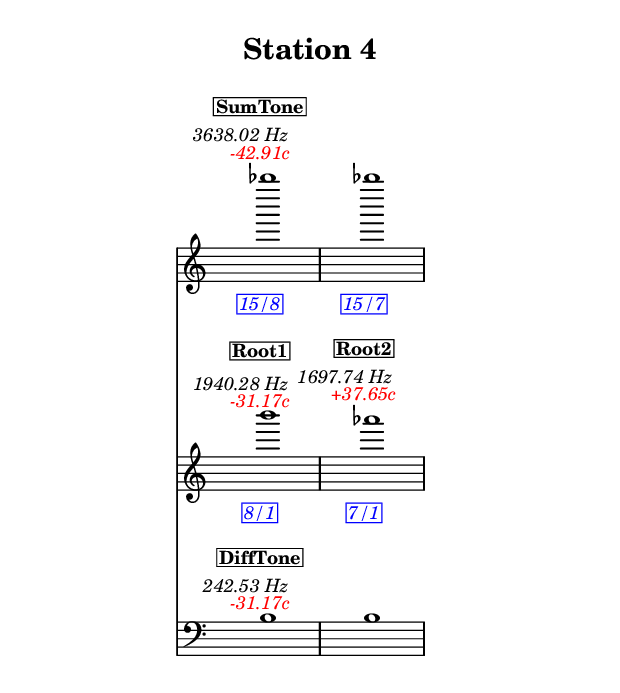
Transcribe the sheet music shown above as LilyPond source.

\version "2.20.0"
\language "english"

#(set-default-paper-size "a6" 'portrait)
#(set-global-staff-size 16)

\header {
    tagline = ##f
    title = \markup {
        \pad-around
            #3
            "Station 4"
        }
}

\layout {
    indent = #25
}

\paper {
    systems-per-page = 1
}

\score {
    \new Score
    <<
        \new Staff
        \with
        {
            \remove Time_signature_engraver
        }
        {
            \clef "treble"
            bf''''1
            - \tweak color #red
            ^ \markup {
                \halign
                    #0
                    \italic
                        {
                            -42.91c
                        }
                }
            ^ \markup {
                \halign
                    #1
                    \italic
                        {
                            3638.02
                            Hz
                        }
                }
            ^ \markup {
                \pad-around
                    #1
                    \box
                        \vcenter
                            \halign
                                #0
                                \bold
                                    {
                                        SumTone
                                    }
                }
            - \tweak color #blue
            _ \markup {
                \pad-around
                    #1
                    \box
                        \halign
                            #0
                            \italic
                                {
                                    15/8
                                }
                }
            \override Score.NonMusicalPaperColumn.padding = #5
            \clef "treble"
            bf''''1
            - \tweak color #blue
            _ \markup {
                \pad-around
                    #1
                    \box
                        \halign
                            #0
                            \italic
                                {
                                    15/7
                                }
                }
        }
        \new Staff
        \with
        {
            \remove Time_signature_engraver
        }
        {
            \clef "treble"
            b'''1
            - \tweak color #red
            ^ \markup {
                \halign
                    #0
                    \italic
                        {
                            -31.17c
                        }
                }
            ^ \markup {
                \halign
                    #1
                    \italic
                        {
                            1940.28
                            Hz
                        }
                }
            ^ \markup {
                \pad-around
                    #1
                    \box
                        \vcenter
                            \halign
                                #0
                                \bold
                                    {
                                        Root1
                                    }
                }
            - \tweak color #blue
            _ \markup {
                \pad-around
                    #1
                    \box
                        \halign
                            #0
                            \italic
                                {
                                    8/1
                                }
                }
            \clef "treble"
            af'''1
            - \tweak color #red
            ^ \markup {
                \halign
                    #0
                    \italic
                        {
                            +37.65c
                        }
                }
            ^ \markup {
                \halign
                    #1
                    \italic
                        {
                            1697.74
                            Hz
                        }
                }
            ^ \markup {
                \pad-around
                    #1
                    \box
                        \vcenter
                            \halign
                                #0
                                \bold
                                    {
                                        Root2
                                    }
                }
            - \tweak color #blue
            _ \markup {
                \pad-around
                    #1
                    \box
                        \halign
                            #0
                            \italic
                                {
                                    7/1
                                }
                }
        }
        \new Staff
        \with
        {
            \remove Time_signature_engraver
        }
        {
            \clef "bass"
            b1
            - \tweak color #red
            ^ \markup {
                \halign
                    #0
                    \italic
                        {
                            -31.17c
                        }
                }
            ^ \markup {
                \halign
                    #1
                    \italic
                        {
                            242.53
                            Hz
                        }
                }
            ^ \markup {
                \pad-around
                    #1
                    \box
                        \vcenter
                            \halign
                                #0
                                \bold
                                    {
                                        DiffTone
                                    }
                }
            \clef "bass"
            b1
        }
    >>
}